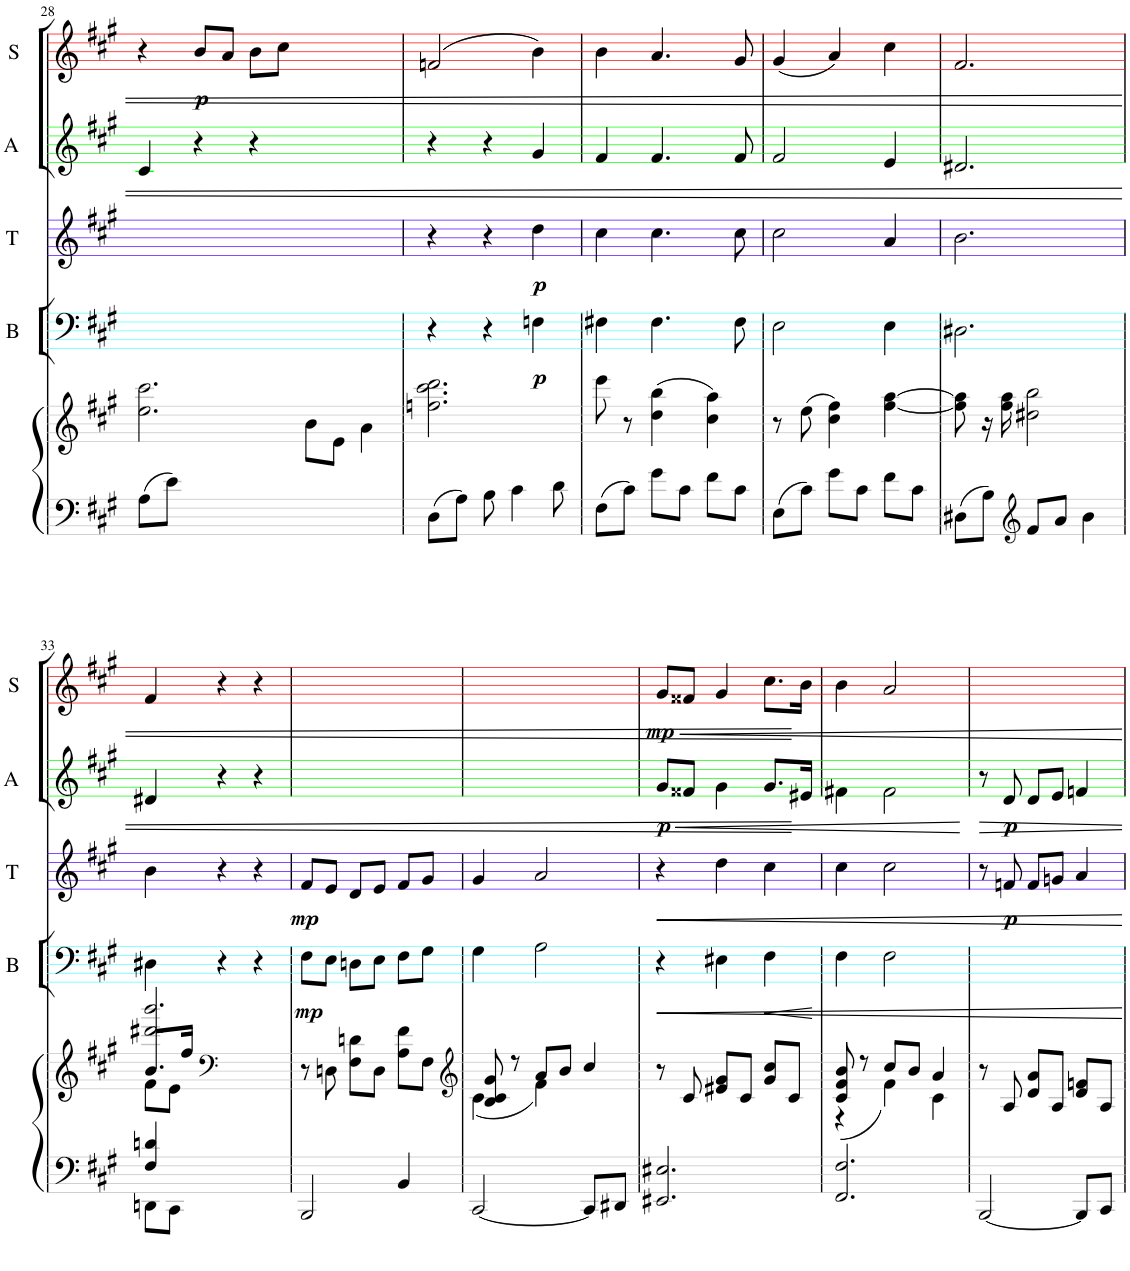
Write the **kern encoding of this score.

**kern	**kern	**kern	**dynam	**kern	**dynam	**kern	**dynam	**kern	**dynam
*part6	*part5	*part4	*part4	*part3	*part3	*part2	*part2	*part1	*part1
*staff6	*staff5	*staff4	*staff4	*staff3	*staff3	*staff2	*staff2	*staff1	*staff1
*I"Piano	*I"Piano	*I"Bass	*	*I"Tenor	*	*I"Alto	*	*I"Soprano	*
*I'Pno	*I'Pno	*I'B	*	*I'T	*	*I'A	*	*I'S	*
!!LO:PB:g=z
*clefF4	*clefG2	*clefF4	*	*clefG2	*	*clefG2	*	*clefG2	*
*	*	*Trd7c12	*	*	*	*	*	*	*
*k[f#c#g#]	*k[f#c#g#]	*k[f#c#g#]	*	*k[f#c#g#]	*	*k[f#c#g#]	*	*k[f#c#g#]	*
*A:	*A:	*A:	*	*A:	*	*A:	*	*A:	*
*M3/4	*M3/4	*M3/4	*	*M3/4	*	*M3/4	*	*M3/4	*
=28	=28	=28	=28	=28	=28	=28	=28	=28	=28
(8A\L	2.ee\ 2.ccc#\	2.ryy	.	2.ryy	.	4c#/	.	4r	.
8e\J)	.	.	.	.	.	.	.	.	.
!	!	!	!	!	!	!	!	!	!LO:DY:b
2ryy	.	.	.	.	.	4r	.	8b/L	p
.	.	.	.	.	.	.	.	8a/J	.
.	.	.	.	.	.	4r	.	8b\L	.
.	.	.	.	.	.	.	.	8cc#\J	.
2ryy	8b\L	2ryy	.	2ryy	.	2ryy	.	2ryy	.
.	8e\J	.	.	.	.	.	.	.	.
.	4a\	.	.	.	.	.	.	.	.
=29	=29	=29	=29	=29	=29	=29	=29	=29	=29
(8D\L	2.ffn\ 2.ccc#\ 2.ddd\	4r	.	4r	.	4r	.	(2fn/	.
2ryy	.	.	.	.	.	.	.	.	.
.	.	4r	.	4r	.	4r	.	.	.
!	!	!	!LO:DY:b	!	!LO:DY:b	!	!	!	!
.	.	4Fn\	p	4dd\	p	4g#/	.	4b\)	.
8A\J)	.	.	.	.	.	.	.	.	.
8B\	2ryy	2ryy	.	2ryy	.	2ryy	.	2ryy	.
4c#\	.	.	.	.	.	.	.	.	.
8d\	.	.	.	.	.	.	.	.	.
=30	=30	=30	=30	=30	=30	=30	=30	=30	=30
(8F#\L	8eee\	4F#X\	.	4cc#\	.	4f#/	.	4b\	.
8c#\J)	8r	.	.	.	.	.	.	.	.
8g#\L	(4dd\ 4bb\	4.F#\	.	4.cc#\	.	4.f#/	.	4.a/	.
8c#\J	.	.	.	.	.	.	.	.	.
8f#\L	4cc#\ 4aa\)	.	.	.	.	.	.	.	.
8c#\J	.	8F#\	.	8cc#\	.	8f#/	.	8g#/	.
=31	=31	=31	=31	=31	=31	=31	=31	=31	=31
(8E\L	8r	2E\	.	2cc#\	.	2f#/	.	(4g#/	.
8c#\J)	(8ee\	.	.	.	.	.	.	.	.
8g#\L	4cc#\ 4ff#\)	.	.	.	.	.	.	4a/)	.
8c#\J	.	.	.	.	.	.	.	.	.
8f#\L	[4ff#\ [4aa\	4E\	.	4a/	.	4e/	.	4cc#\	.
8c#\J	.	.	.	.	.	.	.	.	.
=32	=32	=32	=32	=32	=32	=32	=32	=32	=32
(8D#X\L	8ff#\] 8aa\]	2.D#X\	.	2.b\	.	2.d#X/	.	2.f#/	.
8B\J)	16r	.	.	.	.	.	.	.	.
.	16ff#\ 16aa\	.	.	.	.	.	.	.	.
*clefG2	*	*	*	*	*	*	*	*	*
8f#/L	2dd#X\ 2bb\	.	.	.	.	.	.	.	.
8a/J	.	.	.	.	.	.	.	.	.
4b\	.	.	.	.	.	.	.	.	.
!!LO:LB:g=z
=33	=33	=33	=33	=33	=33	=33	=33	=33	=33
*^	*^	*	*	*	*	*	*	*	*
*	*	*	*^	*	*	*	*	*	*	*	*
4F#/ 4dn/	8DDn\L	8.b/L	8f#\L	2.ddd#X/ 2.bbb/	4D#X\	.	4b\	.	4d#X/	.	4f#/	.
.	8CC#\J	.	8e\J	.	.	.	.	.	.	.	.	.
.	.	16ff#/Jk	.	.	.	.	.	.	.	.	.	.
*	*	*clefF4	*	*	*	*	*	*	*	*	*	*
2ryy	2ryy	2ryy	2ryy	.	4r	.	4r	.	4r	.	4r	.
.	.	.	.	.	4r	.	4r	.	4r	.	4r	.
*v	*v	*	*	*	*	*	*	*	*	*	*	*
*	*v	*v	*v	*	*	*	*	*	*	*	*
=34	=34	=34	=34	=34	=34	=34	=34	=34	=34
!	!	!	!LO:DY:b	!	!LO:DY:b	!	!	!	!
2BBB/	8r	8F#\L	mp	8f#/L	mp	2.ryy	.	2.ryy	.
.	8Dn\	8E\J	.	8e/J	.	.	.	.	.
.	8F#\ 8dn\L	8Dn\L	.	8d/L	.	.	.	.	.
.	8D\J	8E\J	.	8e/J	.	.	.	.	.
4BB/	8A\ 8f#\L	8F#\L	.	8f#/L	.	.	.	.	.
.	8F#\J	8G#\J	.	8g#/J	.	.	.	.	.
=35	=35	=35	=35	=35	=35	=35	=35	=35	=35
*	*clefG2	*	*	*	*	*	*	*	*
*	*^	*	*	*	*	*	*	*	*
[2CC#/	8B/ 8c#/ 8g#/	(4c#\	4G#\	.	4g#/	.	2.ryy	.	2.ryy	.
.	8r	.	.	.	.	.	.	.	.	.
.	8a/L	4f#\)	2A\	.	2a/	.	.	.	.	.
.	8b/J	.	.	.	.	.	.	.	.	.
8CC#/L]	4cc#/	4ryy	.	.	.	.	.	.	.	.
8DD#X/J	.	.	.	.	.	.	.	.	.	.
*	*v	*v	*	*	*	*	*	*	*	*
=36	=36	=36	=36	=36	=36	=36	=36	=36	=36
!	!	!	!	!	!	!	!LO:HP:b	!	!
*	*	*	*	*	*	*^	*	*	*
!	!	!	!	!	!	!	!	!LO:DY:n=1:b	!	!LO:DY:b
2.EE#X/ 2.E#X/	8r	4r	.	4r	.	2.ryy	8g#/L	< p	8g#/L	mp
.	8c#/	.	.	.	.	.	8f##X/J	.	8f##X/J	.
.	8e#X/ 8g#/L	4E#X\	.	4dd\	.	.	4g#\	.	4g#/	.
.	8c#/J	.	.	.	.	.	.	.	.	.
!	!	!	!LO:HP:b	!	!	!	!	!	!	!
.	8g#/ 8cc#/L	4F#\	<	4cc#\	.	.	8.g#/L	.	8.cc#\L	.
.	8c#/J	.	.	.	.	.	.	.	.	.
.	.	.	.	.	.	.	16e#X/Jk	.	16b\Jk	.
*	*	*	*	*	*	*v	*v	*	*	*
.	.	.	[	.	.	.	.	.	.
=37	=37	=37	=37	=37	=37	=37	=37	=37	=37
*	*^	*	*	*	*	*^	*	*	*
2.FF#/ 2.F#/	8c#/ 8f#/ 8b/	(4r	4F#\	.	4cc#\	.	2.ryy	4f#X\	.	4b\	.
.	8r	.	.	.	.	.	.	.	.	.	.
.	8cc#/L	4f#\)	2F#\	.	2cc#\	.	.	2f#\	.	2a/	.
.	8b/J	.	.	.	.	.	.	.	.	.	.
.	4a/	4c#\	.	.	.	.	.	.	.	.	.
*	*v	*v	*	*	*	*	*v	*v	*	*	*
.	.	.	.	.	.	.	[	.	.
=38	=38	=38	=38	=38	=38	=38	=38	=38	=38
[2BBB/	8r	2.ryy	.	8r	.	8r	.	2.ryy	.
!	!	!	!	!	!LO:DY:b	!	!LO:DY:b	!	!
.	8A/	.	.	8fn/	p	8d/	p	.	.
.	8d/ 8a/L	.	.	8f/L	.	8d/L	.	.	.
.	8A/J	.	.	8gn/J	.	8e/J	.	.	.
8BBB/L]	8d/ 8fn/L	.	.	4a/	.	4fn/	.	.	.
8CC#/J	8A/J	.	.	.	.	.	.	.	.
=	=	=	=	=	=	=	=	=	=
*-	*-	*-	*-	*-	*-	*-	*-	*-	*-
